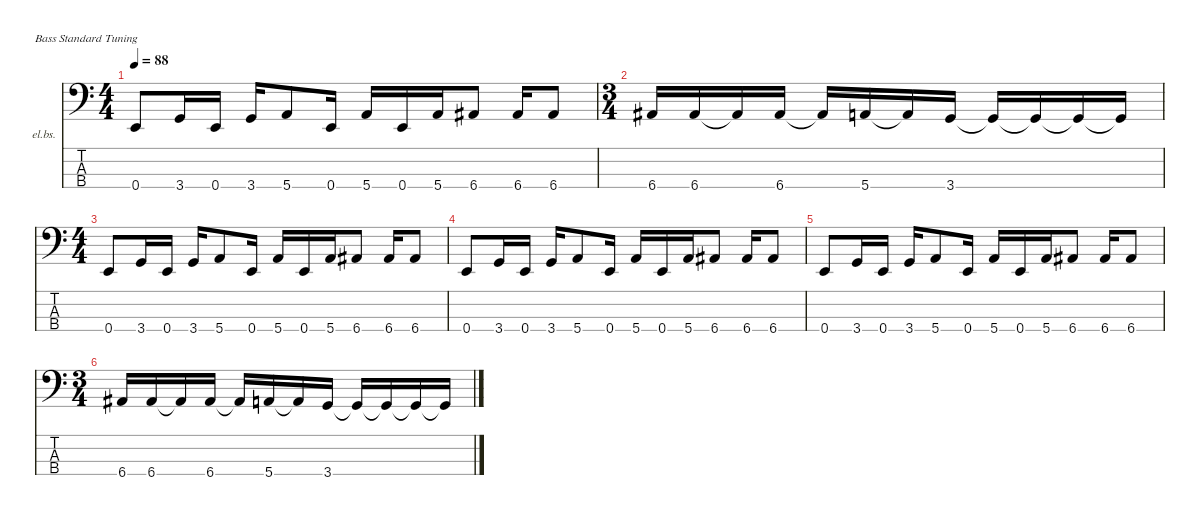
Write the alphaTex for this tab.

\defaultSystemsLayout 4
\hideDynamics
\bracketExtendMode nobrackets
\firstSystemTrackNameOrientation horizontal
\otherSystemsTrackNameOrientation horizontal
\track ("fotis" "el.bs.") {instrument electricbassfinger}
\staff {score tabs}
\tuning (G2 D2 A1 E1)
\ts (4 4)
\tempo 88
\clef f4
\ks c
0.4.8{dy mf beam Up} 3.4.16{beam Up} 0.4.16{beam Up} 3.4.16{beam Up} 5.4.8{beam Up} 0.4.16{beam Up} 5.4.16{beam Up} 0.4.16{beam Up} 5.4.16{beam Up} 6.4{acc #}.8{beam Up} 6.4{acc #}.16{beam Up} 6.4{acc #}.8{beam Up} |
\ts (3 4)
\beaming (8 2 2 2)
6.4{acc #}.16{beam Up} 6.4{acc #}.16{beam Up} 6.4{t acc #}.16{beam Up} 6.4{acc #}.16{beam Up} 6.4{t acc #}.16{beam Up} 5.4.16{beam Up} 5.4{t}.16{beam Up} 3.4.16{beam Up} 3.4{t}.16{beam Up} 3.4{t}.16{beam Up} 3.4{t}.16{beam Up} 3.4{t}.16{beam Up} |
\ts (4 4)
\beaming (8 2 2 2 2)
0.4.8{beam Up} 3.4.16{beam Up} 0.4.16{beam Up} 3.4.16{beam Up} 5.4.8{beam Up} 0.4.16{beam Up} 5.4.16{beam Up} 0.4.16{beam Up} 5.4.16{beam Up} 6.4{acc #}.8{beam Up} 6.4{acc #}.16{beam Up} 6.4{acc #}.8{beam Up} |
0.4.8{beam Up} 3.4.16{beam Up} 0.4.16{beam Up} 3.4.16{beam Up} 5.4.8{beam Up} 0.4.16{beam Up} 5.4.16{beam Up} 0.4.16{beam Up} 5.4.16{beam Up} 6.4{acc #}.8{beam Up} 6.4{acc #}.16{beam Up} 6.4{acc #}.8{beam Up} |
0.4.8{beam Up} 3.4.16{beam Up} 0.4.16{beam Up} 3.4.16{beam Up} 5.4.8{beam Up} 0.4.16{beam Up} 5.4.16{beam Up} 0.4.16{beam Up} 5.4.16{beam Up} 6.4{acc #}.8{beam Up} 6.4{acc #}.16{beam Up} 6.4{acc #}.8{beam Up} |
\ts (3 4)
\beaming (8 2 2 2)
6.4{acc #}.16{beam Up} 6.4{acc #}.16{beam Up} 6.4{t acc #}.16{beam Up} 6.4{acc #}.16{beam Up} 6.4{t acc #}.16{beam Up} 5.4.16{beam Up} 5.4{t}.16{beam Up} 3.4.16{beam Up} 3.4{t}.16{beam Up} 3.4{t}.16{beam Up} 3.4{t}.16{beam Up} 3.4{t}.16{beam Up}
